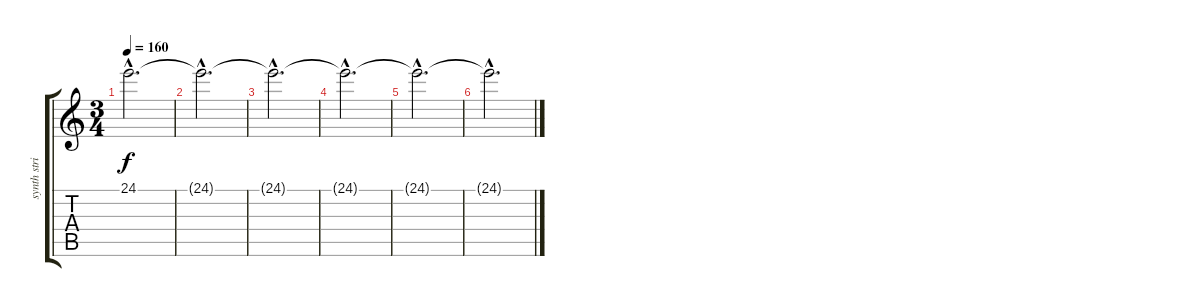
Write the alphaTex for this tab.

\track ("synth string" "synth stri") {instrument synthstrings1}
\staff {score tabs}
\tuning (E4 B3 G3 D3 A2 E2) {hide}
\ts (3 4)
\tempo 160
\clef g2
\ks c
24.1{hac t}.2{d dy f} |
24.1{hac t}.2{d} |
24.1{hac t}.2{d volume 7} |
24.1{hac t}.2{d} |
24.1{hac t}.2{d volume 0} |
24.1{hac t}.2{d}
